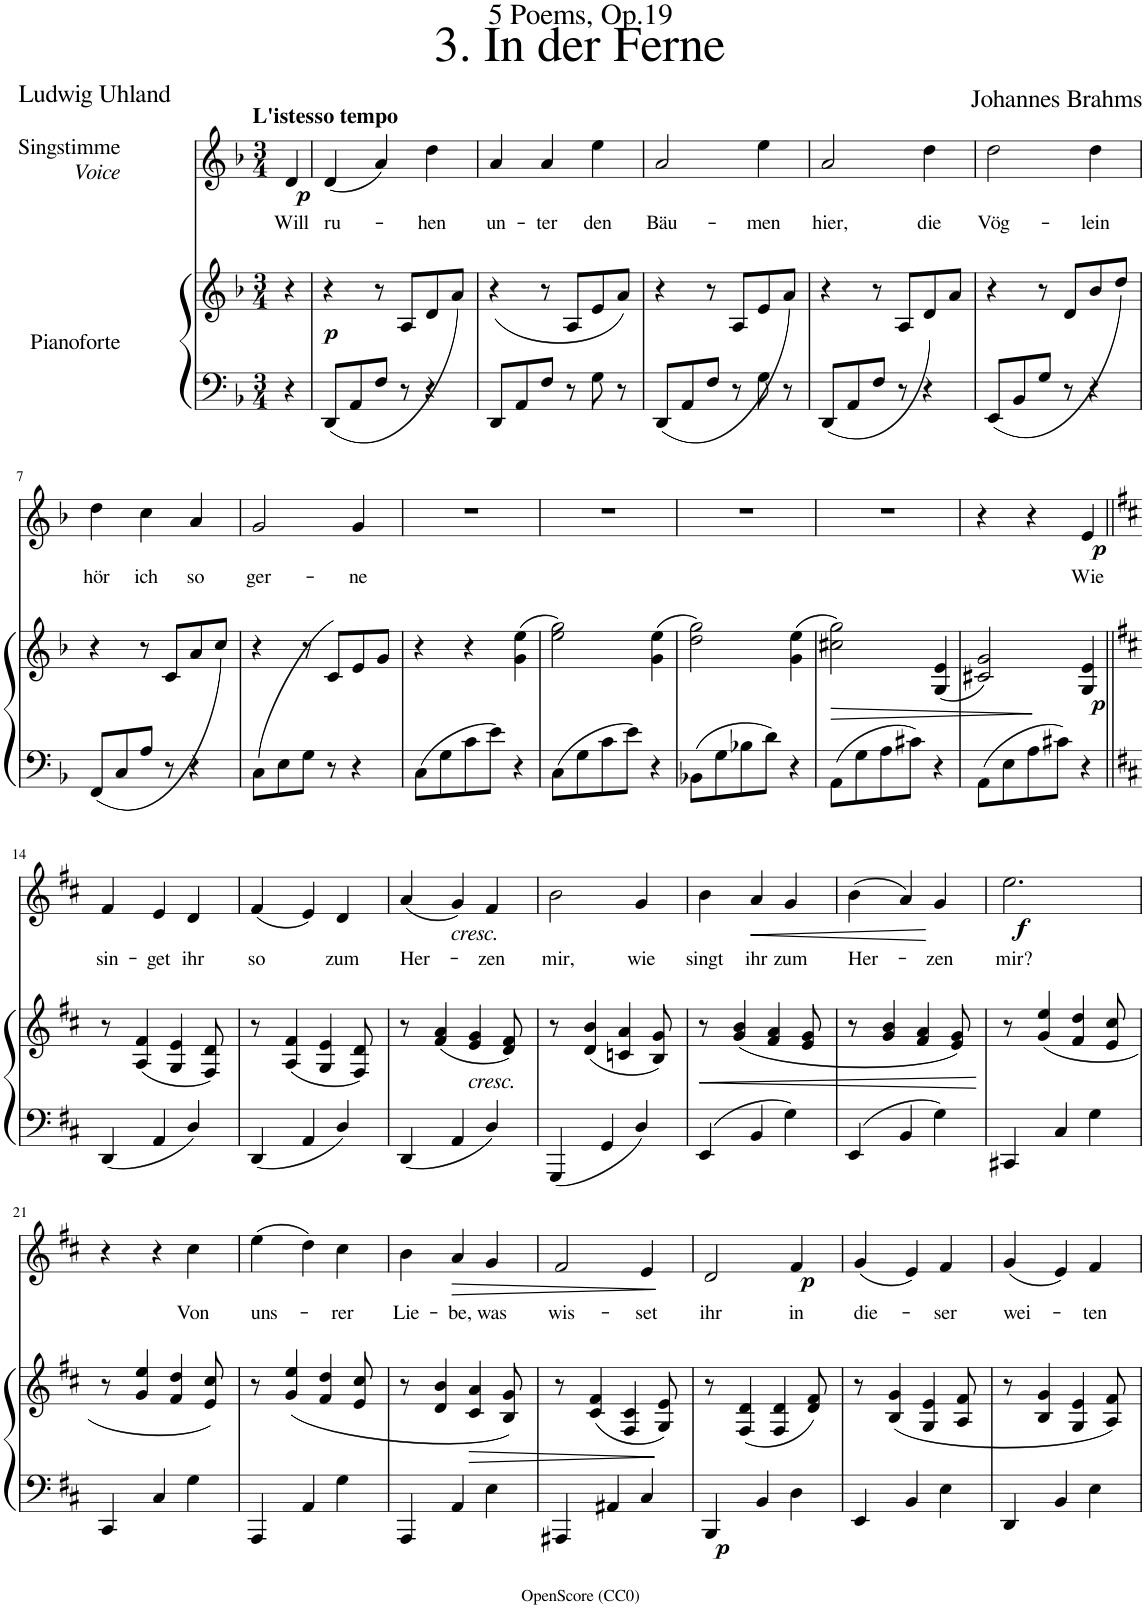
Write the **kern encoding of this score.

**kern	**kern	**dynam	**kern	**text	**dynam
*part2	*part2	*part2	*part1	*part1	*part1
*staff3	*staff2	*staff2/3	*staff1	*staff1	*staff1
*I"Pianoforte	*	*	*I"Singstimme Voice	*	*
*I'Pno	*	*	*	*	*
*clefF4	*clefG2	*	*clefG2	*	*
*k[b-]	*k[b-]	*	*k[b-]	*	*
*M3/4	*M3/4	*	*M3/4	*	*
=1	=1	=1	=1	=1	=1
!	!	!	!LO:TX:a:B:t=L'istesso tempo	!	!
!	!	!	!	!LO:LY:b	!LO:DY:b
4r	4r	.	4d/	Will	p
=2	=2	=2	=2	=2	=2
!	!	!LO:DY:b	!	!LO:LY:b	!
(8DD/L	4r	p	(4d/	ru-	.
8AA/	.	.	.	.	.
8F/J	8r	.	4a/)	.	.
8r	8A/L	.	.	.	.
!	!	!	!	!LO:LY:b	!
4r	8d/	.	4dd\	-hen	.
.	(8a/J	.	.	.	.
=3	=3	=3	=3	=3	=3
!	!	!	!	!LO:LY:b	!
8DD/L	4r	.	4a/	un-	.
8AA/	.	.	.	.	.
!	!	!	!	!LO:LY:b	!
8F/J	8r	.	4a/	-ter	.
8r	8A/L	.	.	.	.
!	!	!	!	!LO:LY:b	!
8G\	8e/	.	4ee\	den	.
8r	8a/J)	.	.	.	.
=4	=4	=4	=4	=4	=4
!	!	!	!	!LO:LY:b	!
(8DD/L	4r	.	2a/	Bäu-	.
8AA/	.	.	.	.	.
8F/J	8r	.	.	.	.
8r	8A/L	.	.	.	.
!	!	!	!	!LO:LY:b	!
8G\	8e/	.	4ee\	-men	.
8r	(8a/J	.	.	.	.
=5	=5	=5	=5	=5	=5
!	!	!	!	!LO:LY:b	!
(8DD/L	4r	.	2a/	hier,	.
8AA/	.	.	.	.	.
8F/J	8r	.	.	.	.
8r	8A/L	.	.	.	.
!	!	!	!	!LO:LY:b	!
4r	8d/)	.	4dd\	die	.
.	8a/J	.	.	.	.
=6	=6	=6	=6	=6	=6
!	!	!	!	!LO:LY:b	!
(8EE/L	4r	.	2dd\	Vög-	.
8BB-/	.	.	.	.	.
8G/J	8r	.	.	.	.
8r	8d/L	.	.	.	.
!	!	!	!	!LO:LY:b	!
4r	8b-/	.	4dd\	-lein	.
.	8dd/J)	.	.	.	.
!!LO:LB:g=z
=7	=7	=7	=7	=7	=7
!	!	!	!	!LO:LY:b	!
(8FF/L	4r	.	4dd\	hör	.
8C/	.	.	.	.	.
!	!	!	!	!LO:LY:b	!
8A/J	8r	.	4cc\	ich	.
8r	8c/L	.	.	.	.
!	!	!	!	!LO:LY:b	!
4r	8a/	.	4a/	so	.
.	8cc/J)	.	.	.	.
=8	=8	=8	=8	=8	=8
!	!	!	!	!LO:LY:b	!
(8C\L	4r	.	2g/	ger-	.
8E\	.	.	.	.	.
8G\J	8r	.	.	.	.
8r	8c/L)	.	.	.	.
!	!	!	!	!LO:LY:b	!
4r	8e/	.	4g/	-ne	.
.	8g/J	.	.	.	.
=9	=9	=9	=9	=9	=9
8C\L	4r	.	2.r	.	.
8G\	.	.	.	.	.
8c\	4r	.	.	.	.
8e\J	.	.	.	.	.
4r	4g\ 4ee\	.	.	.	.
=10	=10	=10	=10	=10	=10
8C\L	2ee\ 2gg\)	.	2.r	.	.
8G\	.	.	.	.	.
8c\	.	.	.	.	.
8e\J	.	.	.	.	.
4r	(4g\ 4ee\	.	.	.	.
=11	=11	=11	=11	=11	=11
8BB-X\L	2dd\ 2gg\)	.	2.r	.	.
8G\	.	.	.	.	.
8B-X\	.	.	.	.	.
8d\J	.	.	.	.	.
4r	(4g\ 4ee\	.	.	.	.
=12	=12	=12	=12	=12	=12
!	!	!LO:HP:b	!	!	!
8AA\L	2cc#X\ 2gg\)	>	2.r	.	.
8G\	.	.	.	.	.
8A\	.	.	.	.	.
8c#X\J	.	.	.	.	.
4r	(4G/ 4e/	.	.	.	.
=13	=13	=13	=13	=13	=13
8AA\L	2c#X/ 2g/)	.	4r	.	.
8E\	.	.	.	.	.
8A\	.	.	4r	.	.
8c#X\J	.	.	.	.	.
!	!	!LO:DY:b	!	!LO:LY:b	!LO:DY:b
4r	4G/ 4e/	p	4e/	Wie	p
.	.	]	.	.	.
!!LO:LB:g=z
=14||	=14||	=14||	=14||	=14||	=14||
*k[f#c#]	*k[f#c#]	*	*k[f#c#]	*	*
!	!	!	!	!LO:LY:b	!
4DD/	8r	.	4f#/	sin-	.
.	(4A/ 4f#/	.	.	.	.
!	!	!	!	!LO:LY:b	!
4AA/	.	.	4e/	-get	.
.	4G/ 4e/	.	.	.	.
!	!	!	!	!LO:LY:b	!
4D/	.	.	4d/	ihr	.
.	8F#/ 8d/)	.	.	.	.
=15	=15	=15	=15	=15	=15
!	!	!	!	!LO:LY:b	!
4DD/	8r	.	(4f#/	so	.
.	(4A/ 4f#/	.	.	.	.
4AA/	.	.	4e/)	.	.
.	4G/ 4e/	.	.	.	.
!	!	!	!	!LO:LY:b	!
4D/	.	.	4d/	zum	.
.	8F#/ 8d/)	.	.	.	.
=16	=16	=16	=16	=16	=16
!	!	!	!	!LO:LY:b	!
4DD/	8r	.	(4a/	Her-	.
.	(4f#/ 4a/	.	.	.	.
!	!	!	!LO:TX:b:i:t=cresc.	!	!
4AA/	.	.	4g/)	.	.
!	!LO:TX:b:i:t=cresc.	!	!	!	!
.	4e/ 4g/	.	.	.	.
!	!	!	!	!LO:LY:b	!
4D/	.	.	4f#/	-zen	.
.	8d/ 8f#/)	.	.	.	.
=17	=17	=17	=17	=17	=17
!	!	!	!	!LO:LY:b	!
4GGG/	8r	.	2b\	mir,	.
.	(4d/ 4b/	.	.	.	.
4GG/	.	.	.	.	.
.	4cn/ 4a/	.	.	.	.
!	!	!	!	!LO:LY:b	!
4D/	.	.	4g/	wie	.
.	8B/ 8g/)	.	.	.	.
=18	=18	=18	=18	=18	=18
!	!	!LO:HP:b	!	!LO:LY:b	!
4EE/	8r	<	4b\	singt	.
.	(4g/ 4b/	.	.	.	.
!	!	!	!	!LO:LY:b	!LO:HP:b
4BB/	.	.	4a/	ihr	<
.	4f#/ 4a/	.	.	.	.
!	!	!	!	!LO:LY:b	!
4G\	.	.	4g/	zum	.
.	8e/ 8g/	.	.	.	.
=19	=19	=19	=19	=19	=19
!	!	!	!	!LO:LY:b	!
4EE/	8r	.	(4b\	Her-	.
.	4g/ 4b/	.	.	.	.
4BB/	.	.	4a/)	.	.
.	4f#/ 4a/	.	.	.	.
!	!	!	!	!LO:LY:b	!
4G\	.	.	4g/	-zen	[
.	8e/ 8g/)	.	.	.	.
.	.	[	.	.	.
=20	=20	=20	=20	=20	=20
!	!	!	!	!LO:LY:b	!LO:DY:b
4CC#X/	8r	.	2.ee\	mir?	f
.	(4g/ 4ee/	.	.	.	.
4C#/	.	.	.	.	.
.	4f#/ 4dd/	.	.	.	.
4G\	.	.	.	.	.
.	8e/ 8cc#/	.	.	.	.
!!LO:LB:g=z
=21	=21	=21	=21	=21	=21
4CC#/	8r	.	4r	.	.
.	4g/ 4ee/	.	.	.	.
4C#/	.	.	4r	.	.
.	4f#/ 4dd/	.	.	.	.
!	!	!	!	!LO:LY:b	!
4G\	.	.	4cc#\	Von	.
.	8e/ 8cc#/)	.	.	.	.
=22	=22	=22	=22	=22	=22
!	!	!	!	!LO:LY:b	!
4AAA/	8r	.	(4ee\	uns-	.
.	(4g/ 4ee/	.	.	.	.
4AA/	.	.	4dd\)	.	.
.	4f#/ 4dd/	.	.	.	.
!	!	!	!	!LO:LY:b	!
4G\	.	.	4cc#\	-rer	.
.	8e/ 8cc#/	.	.	.	.
=23	=23	=23	=23	=23	=23
!	!	!	!	!LO:LY:b	!
4AAA/	8r	.	4b\	Lie-	.
.	4d/ 4b/	.	.	.	.
!	!	!	!	!LO:LY:b	!LO:HP:b
4AA/	.	.	4a/	-be,	>
!	!	!LO:HP:b	!	!	!
.	4c#/ 4a/	>	.	.	.
!	!	!	!	!LO:LY:b	!
4E\	.	.	4g/	was	.
.	8B/ 8g/)	.	.	.	.
=24	=24	=24	=24	=24	=24
!	!	!	!	!LO:LY:b	!
4AAA#X/	8r	.	2f#/	wis-	.
.	(4c#/ 4f#/	.	.	.	.
4AA#X/	.	.	.	.	.
.	4F#/ 4c#/	.	.	.	.
!	!	!	!	!LO:LY:b	!
4C#/	.	.	4e/	-set	.
.	8G/ 8e/)	.	.	.	.
.	.	]	.	.	]
=25	=25	=25	=25	=25	=25
!	!	!LO:DY:b=2	!	!LO:LY:b	!
4BBB/	8r	p	2d/	ihr	.
.	(4F#/ 4d/	.	.	.	.
4BB/	.	.	.	.	.
.	4F#/ 4d/	.	.	.	.
!	!	!	!	!LO:LY:b	!LO:DY:b
4D\	.	.	4f#/	in	p
.	8d/ 8f#/)	.	.	.	.
=26	=26	=26	=26	=26	=26
!	!	!	!	!LO:LY:b	!
4EE/	8r	.	(4g/	die-	.
.	(4B/ 4g/	.	.	.	.
4BB/	.	.	4e/)	.	.
.	4G/ 4e/	.	.	.	.
!	!	!	!	!LO:LY:b	!
4E\	.	.	4f#/	-ser	.
.	8A/ 8f#/	.	.	.	.
=27	=27	=27	=27	=27	=27
!	!	!	!	!LO:LY:b	!
4DD/	8r	.	(4g/	wei-	.
.	4B/ 4g/	.	.	.	.
4BB/	.	.	4e/)	.	.
.	4G/ 4e/	.	.	.	.
!	!	!	!	!LO:LY:b	!
4E\	.	.	4f#/	-ten	.
.	8A/ 8f#/)	.	.	.	.
=	=	=	=	=	=
*-	*-	*-	*-	*-	*-
